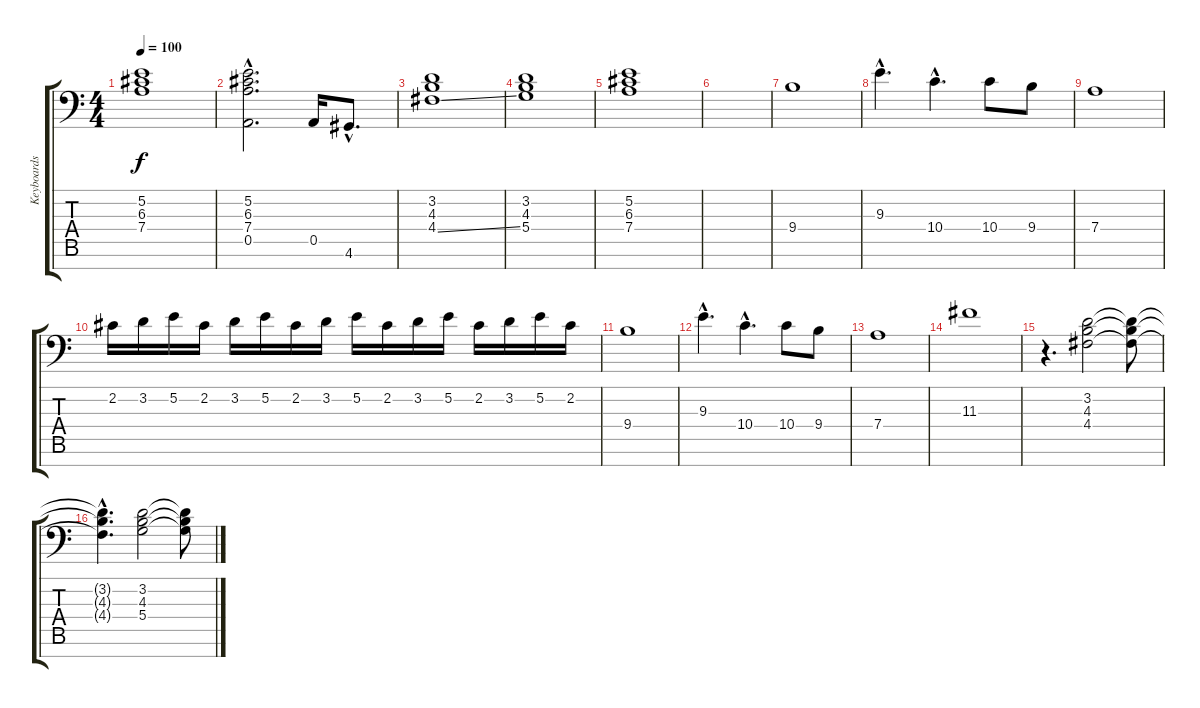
\track ("Keyboards LH" "Keyboards ") {instrument synthstrings1}
\staff {score tabs}
\tuning (E4 B3 G3 D3 A2 E2 C-1) {hide}
\ts (4 4)
\tempo 100
\clef f4
\ks c
(5.2 6.3 7.4).1{dy f} |
(5.2{hac} 6.3{hac} 7.4{hac} 0.5{hac}).2{d} 0.5.16 4.6{hac}.8{d} |
(3.2 4.3 4.4{ss}).1{volume 10} |
(3.2 4.3 5.4).1 |
(5.2 6.3 7.4).1 |
|
9.4.1 |
9.3{hac}.4{d} 10.4{hac}.4{d} 10.4.8 9.4.8 |
7.4.1 |
2.2.16 3.2.16 5.2.16 2.2.16 3.2.16 5.2.16 2.2.16 3.2.16 5.2.16 2.2.16 3.2.16 5.2.16 2.2.16 3.2.16 5.2.16 2.2.16 |
9.4.1 |
9.3{hac}.4{d} 10.4{hac}.4{d} 10.4.8 9.4.8 |
7.4.1 |
11.3.1 |
r.4{d volume 11} (3.2 4.3 4.4).2 (3.2{t} 4.3{t} 4.4{t}).8 |
(3.2{hac t} 4.3{hac t} 4.4{hac t}).4{d} (3.2 4.3 5.4).2 (3.2{t} 4.3{t} 5.4{t}).8
